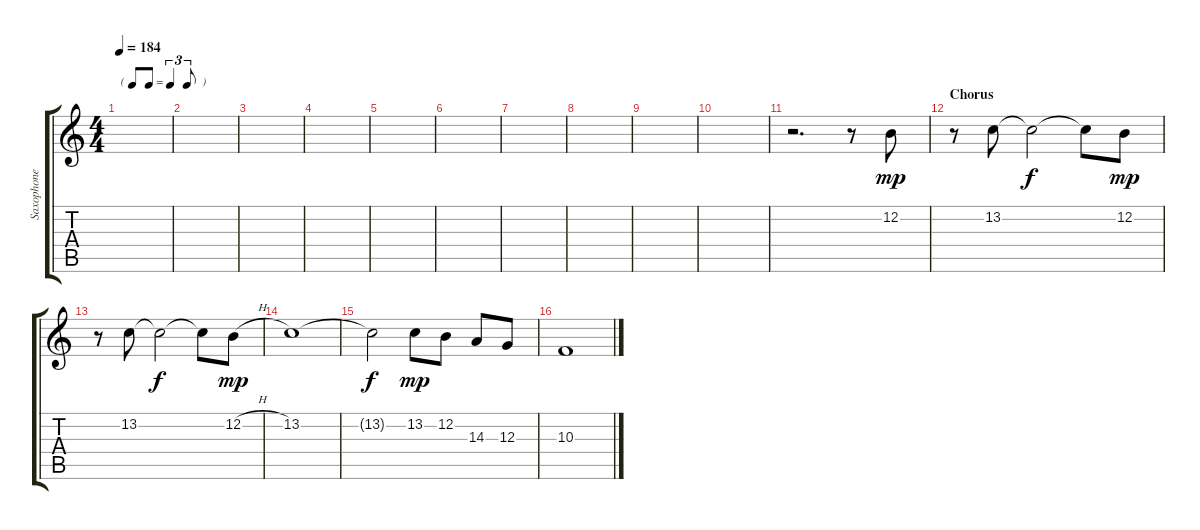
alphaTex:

\track ("Saxophone" "Saxophone") {instrument altosax}
\staff {score tabs}
\tuning (E4 B3 G3 D3 A2 E2) {hide}
\ts (4 4)
\tf triplet8th
\tempo 184
\clef g2
\ks c
|
|
|
|
|
|
|
|
|
|
r.2{d} r.8 12.2.8{dy mp} |
\section ("" "Chorus")
r.8 13.2.8 13.2{t}.2{dy f} 13.2{t}.8 12.2.8{dy mp} |
r.8 13.2.8 13.2{t}.2{dy f} 13.2{t}.8 12.2{h}.8{dy mp} |
13.2.1 |
13.2{t}.2{dy f} 13.2.8{dy mp} 12.2.8 14.3.8 12.3.8 |
10.3.1
